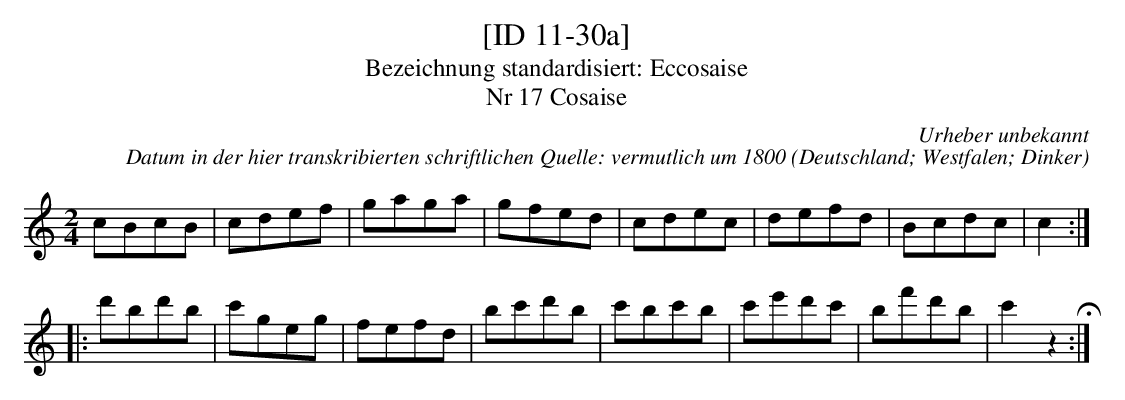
X:1
T:[ID 11-30a]
T:Bezeichnung standardisiert: Eccosaise
T:Nr 17 Cosaise
C:Urheber unbekannt
C:Datum in der hier transkribierten schriftlichen Quelle: vermutlich um 1800
O:Deutschland; Westfalen; Dinker
L:1/16
M:2/4
K:C
c2B2c2B2 | c2d2e2f2 | g2a2g2a2 | g2f2e2d2 | c2d2e2c2 | d2e2f2d2 | B2c2d2c2 | c4 ::
d'2b2d'2b2 | c'2g2e2g2 | f2e2f2d2 | b2c'2d'2b2 | c'2b2c'2b2 | c'2e'2d'2c'2 | b2f'2d'2b2 | c'4z4 H:|
